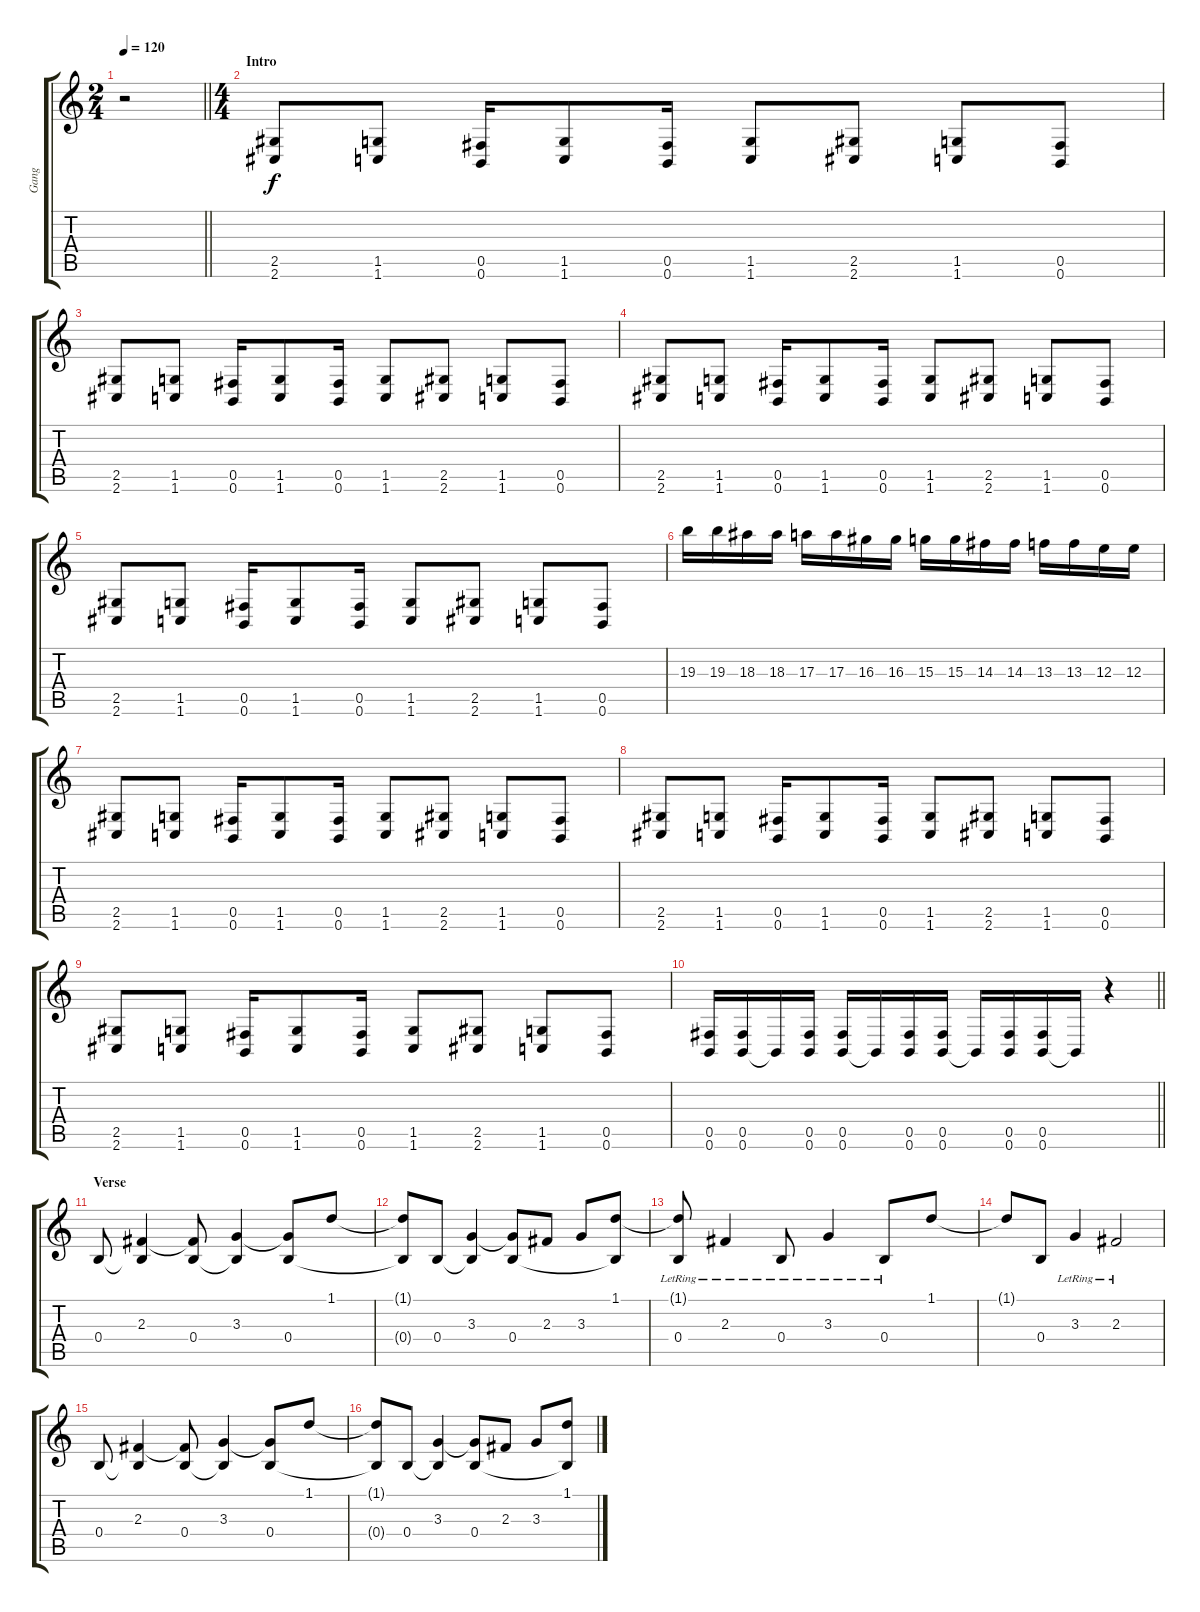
\track ("Gang" "Gang") {instrument distortionguitar}
\staff {score tabs}
\tuning (Db4 Ab3 E3 B2 Gb2 B1) {hide}
\ts (2 4)
\tempo 120
\clef g2
\barLineRight lightlight
\ks c
r.2{dy f instrument distortionguitar} |
\ts (4 4)
\section ("" "Intro")
(2.5 2.6).8 (1.5 1.6).8 (0.5 0.6).16 (1.5 1.6).8 (0.5 0.6).16 (1.5 1.6).8 (2.5 2.6).8 (1.5 1.6).8 (0.5 0.6).8 |
(2.5 2.6).8 (1.5 1.6).8 (0.5 0.6).16 (1.5 1.6).8 (0.5 0.6).16 (1.5 1.6).8 (2.5 2.6).8 (1.5 1.6).8 (0.5 0.6).8 |
(2.5 2.6).8 (1.5 1.6).8 (0.5 0.6).16 (1.5 1.6).8 (0.5 0.6).16 (1.5 1.6).8 (2.5 2.6).8 (1.5 1.6).8 (0.5 0.6).8 |
(2.5 2.6).8 (1.5 1.6).8 (0.5 0.6).16 (1.5 1.6).8 (0.5 0.6).16 (1.5 1.6).8 (2.5 2.6).8 (1.5 1.6).8 (0.5 0.6).8 |
19.3.16{volume 8 instrument guitarharmonics} 19.3.16 18.3.16 18.3.16 17.3.16 17.3.16 16.3.16 16.3.16 15.3.16 15.3.16 14.3.16 14.3.16 13.3.16 13.3.16 12.3.16 12.3.16 |
(2.5 2.6).8{volume 16 instrument distortionguitar} (1.5 1.6).8 (0.5 0.6).16 (1.5 1.6).8 (0.5 0.6).16 (1.5 1.6).8 (2.5 2.6).8 (1.5 1.6).8 (0.5 0.6).8 |
(2.5 2.6).8 (1.5 1.6).8 (0.5 0.6).16 (1.5 1.6).8 (0.5 0.6).16 (1.5 1.6).8 (2.5 2.6).8 (1.5 1.6).8 (0.5 0.6).8 |
(2.5 2.6).8 (1.5 1.6).8 (0.5 0.6).16 (1.5 1.6).8 (0.5 0.6).16 (1.5 1.6).8 (2.5 2.6).8 (1.5 1.6).8 (0.5 0.6).8 |
\barLineRight lightlight
(0.5 0.6).16 (0.5 0.6).16 0.6{t}.16 (0.5 0.6).16 (0.5 0.6).16 0.6{t}.16 (0.5 0.6).16 (0.5 0.6).16 0.6{t}.16 (0.5 0.6).16 (0.5 0.6).16 0.6{t}.16 r.4 |
\section ("" "Verse")
0.4.8{volume 12 instrument electricguitarjazz} (2.3 0.4{t}).4 (2.3{t} 0.4).8 (3.3 0.4{t}).4 (3.3{t} 0.4).8 1.1.8 |
(1.1{t} 0.4{t}).8 0.4.8 (3.3 0.4{t}).4 (3.3{t} 0.4).8 2.3.8 3.3.8 (1.1 0.4{t}).8 |
(1.1{t} 0.4{lr}).8 2.3{lr}.4 0.4{lr}.8 3.3{lr}.4 0.4{lr}.8 1.1.8 |
1.1{t}.8 0.4.8 3.3{lr}.4 2.3{lr}.2 |
0.4.8 (2.3 0.4{t}).4 (2.3{t} 0.4).8 (3.3 0.4{t}).4 (3.3{t} 0.4).8 1.1.8 |
(1.1{t} 0.4{t}).8 0.4.8 (3.3 0.4{t}).4 (3.3{t} 0.4).8 2.3.8 3.3.8 (1.1 0.4{t}).8
